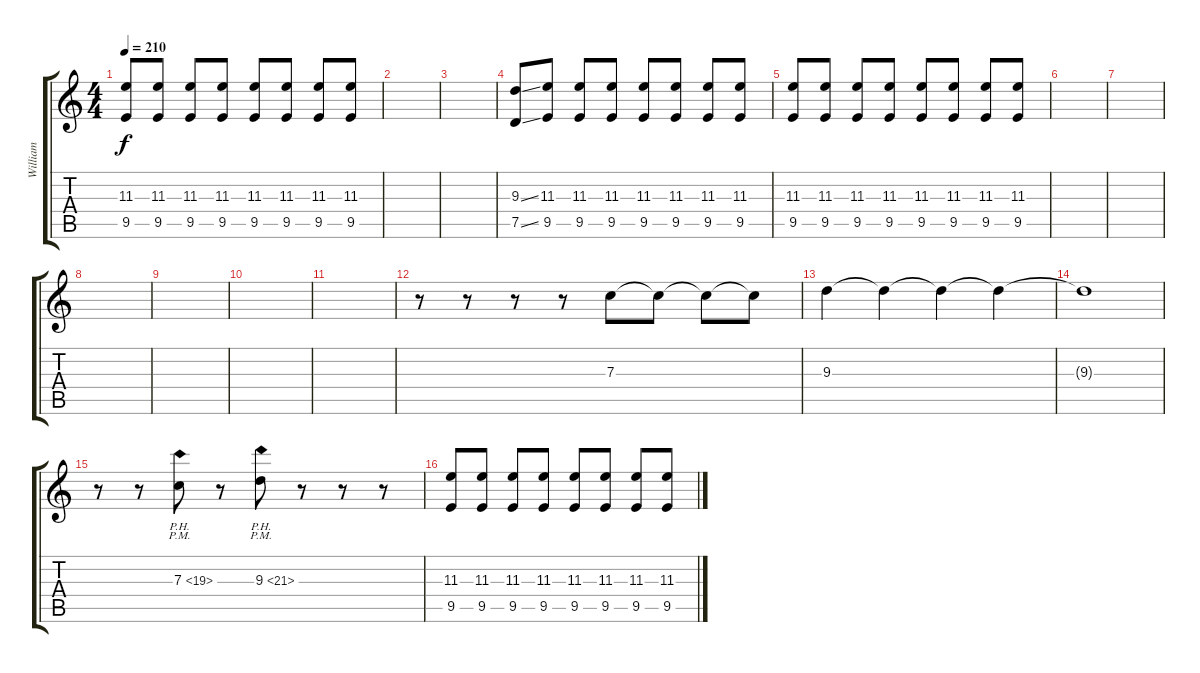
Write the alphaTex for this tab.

\track ("William" "William") {instrument distortionguitar}
\staff {score tabs}
\tuning (D4 A3 F3 C3 G2 D2) {hide}
\ts (4 4)
\tempo 210
\clef g2
\ks c
(11.3 9.5).8{dy f} (11.3 9.5).8 (11.3 9.5).8 (11.3 9.5).8 (11.3 9.5).8 (11.3 9.5).8 (11.3 9.5).8 (11.3 9.5).8 |
|
|
(9.3{ss} 7.5{ss}).8 (11.3 9.5).8 (11.3 9.5).8 (11.3 9.5).8 (11.3 9.5).8 (11.3 9.5).8 (11.3 9.5).8 (11.3 9.5).8 |
(11.3 9.5).8 (11.3 9.5).8 (11.3 9.5).8 (11.3 9.5).8 (11.3 9.5).8 (11.3 9.5).8 (11.3 9.5).8 (11.3 9.5).8 |
|
|
|
|
|
|
r.8 r.8 r.8 r.8 7.3.8 7.3{t}.8 7.3{t}.8 7.3{t}.8 |
9.3.4 9.3{t}.4 9.3{t}.4 9.3{t}.4 |
9.3{t}.1 |
r.8 r.8 7.3{ph 12 pm}.8 r.8 9.3{ph 12 pm}.8 r.8 r.8 r.8 |
(11.3 9.5).8 (11.3 9.5).8 (11.3 9.5).8 (11.3 9.5).8 (11.3 9.5).8 (11.3 9.5).8 (11.3 9.5).8 (11.3 9.5).8
